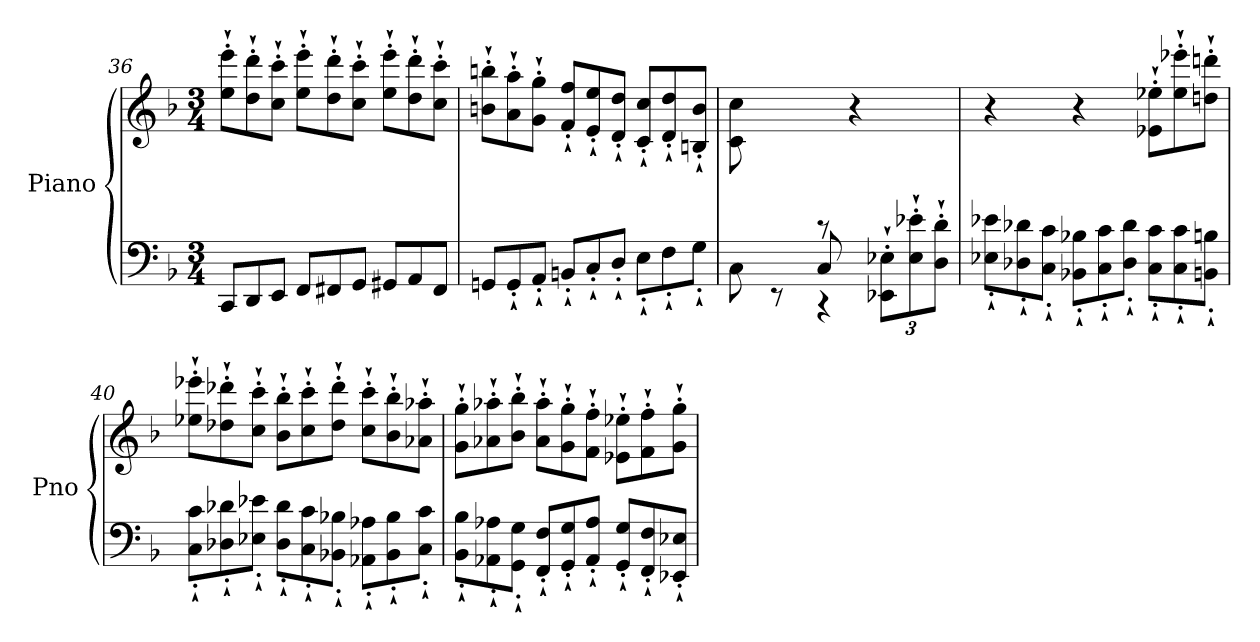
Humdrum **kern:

**kern	**kern	**dynam
*part1	*part1	*part1
*staff2	*staff1	*staff1/2
*I"Piano	*	*
*I'Pno	*	*
*clefF4	*clefG2	*
*k[b-]	*k[b-]	*
*M3/4	*M3/4	*
=36	=36	=36
*^	*	*
*	*Xtuplet	*Xtuplet	*
2.ryy	12CC/L	12ee\`' 12eee\`'L	.
.	12DD/	12dd\`' 12ddd\`'	.
.	12EE/J	12cc\`' 12ccc\`'J	.
.	12FF/L	12ee\`' 12eee\`'L	.
.	12FF#X/	12dd\`' 12ddd\`'	.
.	12GG/J	12cc\`' 12ccc\`'J	.
.	12GG#X/L	12ee\`' 12eee\`'L	.
.	12AA/	12dd\`' 12ddd\`'	.
.	12FF#/J	12cc\`' 12ccc\`'J	.
!!LO:LB:g=z
=37	=37	=37	=37
2.ryy	12GGn/L	12bn\`' 12bbn\`'L	.
.	12GG`'/	12a\`' 12aa\`'	.
.	12AA`'/J	12g\`' 12gg\`'J	.
.	12BBn`'/L	12f/`' 12ff/`'L	.
.	12C`'/	12e/`' 12ee/`'	.
.	12D`'/J	12d/`' 12dd/`'J	.
.	12E`'\L	12c/`' 12cc/`'L	.
.	12F`'\	12d/`' 12dd/`'	.
.	12G`'\J	12Bn/`' 12b/`'J	.
=38	=38	=38	=38
*	*^	*	*
12ryy	2.ryy	8C\	12c\ 12cc\L	.
12D/	.	.	24%7ryy	.
.	.	8rEE	.	.
12BBn/J	.	.	.	.
8C/	.	4rCC	.	.
4.ryy	.	.	8rAAA	.
*	*	*tuplet	*	*
*	*	*Xbrackettup	*	*
!	!	!	!	!LO:DY:a=2
!	!	!	!	!LO:DY:n=1:b=2
.	.	12EE-X\`' 12E-X\`'L	4r	other-dynamics f
.	.	12E-\`' 12e-X\`'	.	.
.	.	12D\`' 12d\`'J	.	.
*	*v	*v	*	*
=39	=39	=39	=39
*	*Xtuplet	*	*
2.ryy	12E-X\`' 12e-X\`'L	4r	.
.	12D-X\`' 12d-X\`'	.	.
.	12C\`' 12c\`'J	.	.
.	12BB-X\`' 12B-X\`'L	4r	.
.	12C\`' 12c\`'	.	.
.	12D-\`' 12d-\`'J	.	.
.	12C\`' 12c\`'L	12e-X\`' 12ee-X\`'L	.
.	12C\`' 12c\`'	12ee-\`' 12eee-X\`'	.
.	12BBn\`' 12Bn\`'J	12ddn\`' 12dddn\`'J	.
!!LO:PB:g=z
=40	=40	=40	=40
2.ryy	12C\`' 12c\`'L	12ee-X\`' 12eee-X\`'L	.
.	12D-X\`' 12d-X\`'	12dd-X\`' 12ddd-X\`'	.
.	12E-X\`' 12e-X\`'J	12cc\`' 12ccc\`'J	.
.	12D-\`' 12d-\`'L	12b-\`' 12bb-\`'L	.
.	12C\`' 12c\`'	12cc\`' 12ccc\`'	.
.	12BB-X\`' 12B-X\`'J	12dd-\`' 12ddd-\`'J	.
.	12AA-X\`' 12A-X\`'L	12cc\`' 12ccc\`'L	.
.	12BB-\`' 12B-\`'	12b-\`' 12bb-\`'	.
.	12C\`' 12c\`'J	12a-X\`' 12aa-X\`'J	.
=41	=41	=41	=41
2.ryy	12BB-\`' 12B-\`'L	12g\`' 12gg\`'L	.
.	12AA-X\`' 12A-X\`'	12a-X\`' 12aa-X\`'	.
.	12GG\`' 12G\`'J	12b-\`' 12bb-\`'J	.
.	12FF/`' 12F/`'L	12a-\`' 12aa-\`'L	.
.	12GG/`' 12G/`'	12g\`' 12gg\`'	.
.	12AA-/`' 12A-/`'J	12f\`' 12ff\`'J	.
.	12GG/`' 12G/`'L	12e-X\`' 12ee-X\`'L	.
.	12FF/`' 12F/`'	12f\`' 12ff\`'	.
.	12EE-X/`' 12E-X/`'J	12g\`' 12gg\`'J	.
*v	*v	*	*
=	=	=
*-	*-	*-
